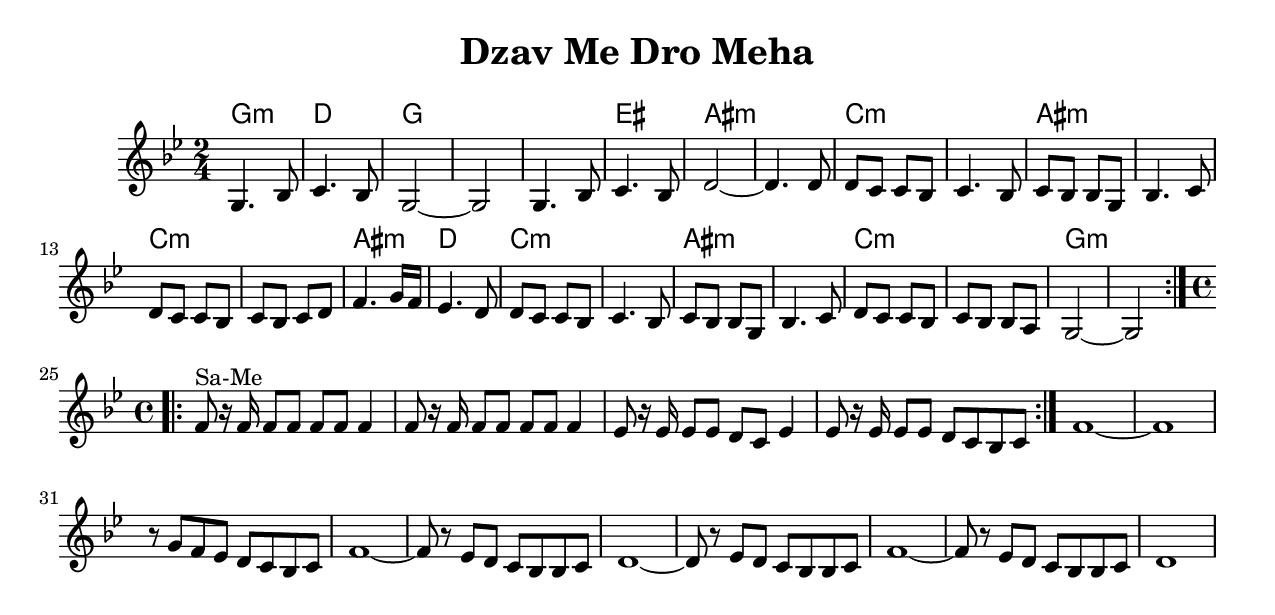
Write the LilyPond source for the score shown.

\version "2.18.0"
\include "english.ly"
\paper{
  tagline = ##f
  print-all-headers = ##t
  #(set-paper-size "letter")
}
date = #(strftime "%d-%m-%Y" (localtime (current-time)))

%\markup{ \italic{ " Updated " \date  }  }

%\markup{ Got something to say? }

%#################################### Melody ########################
melody = \relative c' {
  \clef treble
  \key g \minor
  \time 2/4

  %\partial 16*3 a16 d f   %lead in notes


  %\alternative { { }{ } }

  \repeat volta 2{
    g4. bf8
    c4.  bf8
    g2~
    g2

    g4. bf8
    c4.  bf8
    d2~
    d4. d8

    d8 c c bf
    c4. bf8|
    c8 bf bf g
    bf4. c8

    d8 c c bf
    c8 bf c  d %
    f4. g16 f|
    ef4. d8|

    d8 c c bf
    c4. bf8|
    c8 bf bf g
    bf4. c8

    d8 c c bf
    c bf bf a

    g2~g2|
  }
  % \alternative { { }{ } }
  %2nd tune
  \time 4/4
  \break
  \repeat volta 2{
    f'8 ^"Sa-Me"r16 f  f8 f f f f4|
    f8 r16 f  f8 f f f f4|
    ef8 r16 ef ef8 ef d c ef4|
    ef8 r16 ef ef8 ef d c bf c|
  }

  f1 ~
  f1
  r8 g f ef d c bf c|
  %af8 g f ef ef f g4~
  f1 ~


  f8 r8 ef d c bf bf c~|
  d1~

  d8 r8 ef d c bf bf c~|
  f1~

  f8 r8 ef d c bf bf c~|%?
  d1
}
%################################# Lyrics #####################
%\addlyrics{  }
%################################# Chords #######################
harmonies = \chordmode {
  g2:m
  d2
  g2
  s2*2
  es2%%?
  as2:m
  s2
  c2:m
  s2
  as2:m   %11
  s2

  c2:m
  s2
  as2:m
  d2

  c2:m
  s2
  as2:m
  s2
  c2:m
  s2
  g2:m

  %Sa-me

}

\score {
  <<
    \new ChordNames {
      \set chordChanges = ##t

      \harmonies
    }
    \new Staff
    \melody
  >>
  \header{
    title= "Dzav Me Dro Meha"
    subtitle=""
    composer= ""
    instrument =""
    arranger= ""
  }
  \layout{indent = 1.0\cm}
  \midi {
    \tempo 4 = 120

    % \midi { }
  }
}
%{
% more verses:
\markup{}
\markup {
  \fill-line {
    \hspace #0.1 % distance from left margin
    \column {
      \line { "1."
	\column {
	  ""
	}
      }
      \hspace #0.2 % vertical distance between verses
      \line { "2."
	\column {
	 ""
	}
      }
    }
    \hspace #0.1  % horiz. distance between columns
    \column {
      \line { "3."
	\column {
	  ""
	}
      }
      \hspace #0.2 % distance between verses
      \line { "4."
	\column {
	 ""
	}
      }
    }
    \hspace #0.1 % distance to right margin
  }
}

%}
